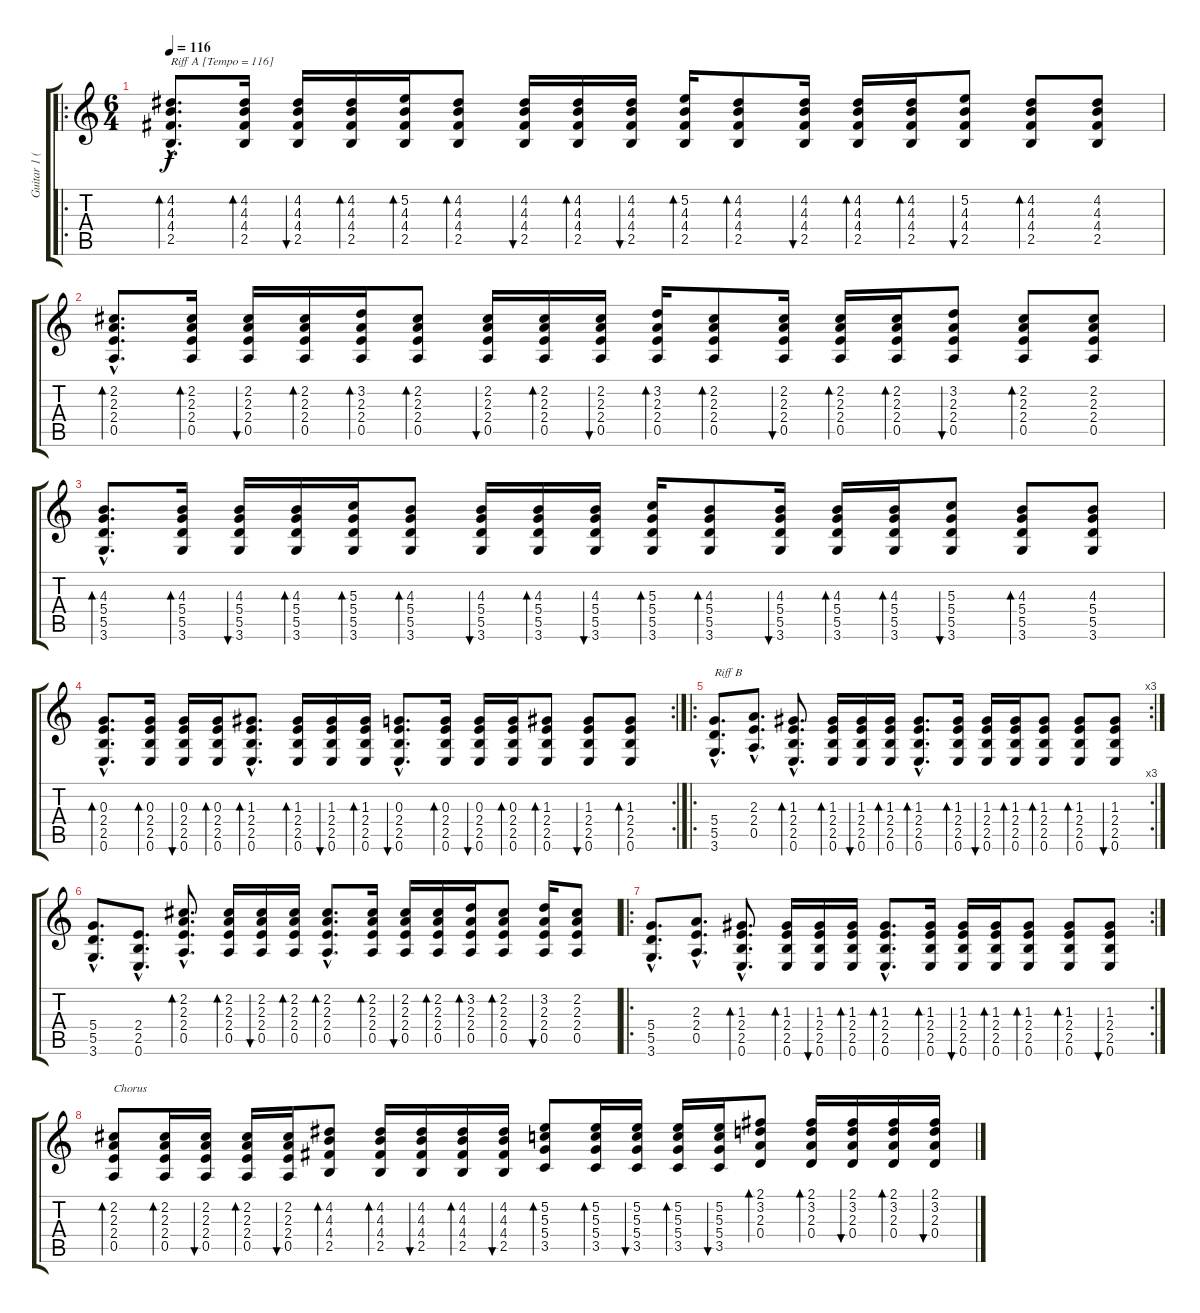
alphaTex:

\track ("Guitar 1 (clean)" "Guitar 1 (") {instrument acousticguitarsteel}
\staff {score tabs}
\tuning (E4 B3 G3 D3 A2 E2) {hide}
\ro
\ts (6 4)
\tempo 116
\clef g2
\ks c
(4.2{hac} 4.3{hac} 4.4{hac} 2.5{hac}).8{d bd 60 txt "Riff A [Tempo = 116]" dy f} (4.2 4.3 4.4 2.5).16{bd 60} (4.2 4.3 4.4 2.5).16{bu 120} (4.2 4.3 4.4 2.5).16{bd 60} (5.2 4.3 4.4 2.5).16{bd 60} (4.2 4.3 4.4 2.5).8{bd 60} (4.2 4.3 4.4 2.5).16{bu 60} (4.2 4.3 4.4 2.5).16{bd 60} (4.2 4.3 4.4 2.5).16{bu 60} (5.2 4.3 4.4 2.5).16{bd 60} (4.2 4.3 4.4 2.5).8{bd 60} (4.2 4.3 4.4 2.5).16{bu 60} (4.2 4.3 4.4 2.5).16{bd 60} (4.2 4.3 4.4 2.5).16{bd 60} (5.2 4.3 4.4 2.5).8{bu 60} (4.2 4.3 4.4 2.5).8{bd 60} (4.2 4.3 4.4 2.5).8 |
(2.2{hac} 2.3{hac} 2.4{hac} 0.5{hac}).8{d bd 60} (2.2 2.3 2.4 0.5).16{bd 60} (2.2 2.3 2.4 0.5).16{bu 120} (2.2 2.3 2.4 0.5).16{bd 60} (3.2 2.3 2.4 0.5).16{bd 60} (2.2 2.3 2.4 0.5).8{bd 60} (2.2 2.3 2.4 0.5).16{bu 60} (2.2 2.3 2.4 0.5).16{bd 60} (2.2 2.3 2.4 0.5).16{bu 60} (3.2 2.3 2.4 0.5).16{bd 60} (2.2 2.3 2.4 0.5).8{bd 60} (2.2 2.3 2.4 0.5).16{bu 60} (2.2 2.3 2.4 0.5).16{bd 60} (2.2 2.3 2.4 0.5).16{bd 60} (3.2 2.3 2.4 0.5).8{bu 60} (2.2 2.3 2.4 0.5).8{bd 60} (2.2 2.3 2.4 0.5).8 |
(4.3{hac} 5.4{hac} 5.5{hac} 3.6{hac}).8{d bd 60} (4.3 5.4 5.5 3.6).16{bd 60} (4.3 5.4 5.5 3.6).16{bu 120} (4.3 5.4 5.5 3.6).16{bd 60} (5.3 5.4 5.5 3.6).16{bd 60} (4.3 5.4 5.5 3.6).8{bd 60} (4.3 5.4 5.5 3.6).16{bu 60} (4.3 5.4 5.5 3.6).16{bd 60} (4.3 5.4 5.5 3.6).16{bu 60} (5.3 5.4 5.5 3.6).16{bd 60} (4.3 5.4 5.5 3.6).8{bd 60} (4.3 5.4 5.5 3.6).16{bu 60} (4.3 5.4 5.5 3.6).16{bd 60} (4.3 5.4 5.5 3.6).16{bd 60} (5.3 5.4 5.5 3.6).8{bu 60} (4.3 5.4 5.5 3.6).8{bd 60} (4.3 5.4 5.5 3.6).8 |
\rc 2
(0.3{hac} 2.4{hac} 2.5{hac} 0.6{hac}).8{d bd 60} (0.3 2.4 2.5 0.6).16{bd 60} (0.3 2.4 2.5 0.6).16{bu 120} (0.3 2.4 2.5 0.6).16{bd 60} (1.3{hac} 2.4{hac} 2.5{hac} 0.6{hac}).8{d bd 60} (1.3 2.4 2.5 0.6).16{bd 60} (1.3 2.4 2.5 0.6).16{bu 60} (1.3 2.4 2.5 0.6).16{bd 60} (0.3{hac} 2.4{hac} 2.5{hac} 0.6{hac}).8{d bu 60} (0.3 2.4 2.5 0.6).16{bd 60} (0.3 2.4 2.5 0.6).16{bu 60} (0.3 2.4 2.5 0.6).16{bd 60} (1.3 2.4 2.5 0.6).8{bd 60} (1.3 2.4 2.5 0.6).8{bu 60} (1.3 2.4 2.5 0.6).8{bd 60} |
\ro
\rc 3
(5.4{hac} 5.5{hac} 3.6{hac}).8{d txt "Riff B"} (2.3{hac} 2.4{hac} 0.5{hac}).8{d} (1.3{hac} 2.4{hac} 2.5{hac} 0.6{hac}).8{d bd 60} (1.3 2.4 2.5 0.6).16{bd 60} (1.3 2.4 2.5 0.6).16{bu 60} (1.3 2.4 2.5 0.6).16{bd 60} (1.3{hac} 2.4{hac} 2.5{hac} 0.6{hac}).8{d bd 60} (1.3 2.4 2.5 0.6).16{bd 60} (1.3 2.4 2.5 0.6).16{bu 60} (1.3 2.4 2.5 0.6).16{bd 60} (1.3 2.4 2.5 0.6).8{bd 60} (1.3 2.4 2.5 0.6).8{bd 60} (1.3 2.4 2.5 0.6).8{bu 60} |
(5.4{hac} 5.5{hac} 3.6{hac}).8{d} (2.4{hac} 2.5{hac} 0.6{hac}).8{d} (2.2{hac} 2.3{hac} 2.4{hac} 0.5{hac}).8{d bd 60} (2.2 2.3 2.4 0.5).16{bd 60} (2.2 2.3 2.4 0.5).16{bu 60} (2.2 2.3 2.4 0.5).16{bd 60} (2.2{hac} 2.3{hac} 2.4{hac} 0.5{hac}).8{d bd 60} (2.2 2.3 2.4 0.5).16{bd 60} (2.2 2.3 2.4 0.5).16{bu 60} (2.2 2.3 2.4 0.5).16{bd 60} (3.2 2.3 2.4 0.5).16{bd 60} (2.2 2.3 2.4 0.5).8{bd 60} (3.2 2.3 2.4 0.5).16{bu 60} (2.2 2.3 2.4 0.5).8 |
\ro
\rc 2
(5.4{hac} 5.5{hac} 3.6{hac}).8{d} (2.3{hac} 2.4{hac} 0.5{hac}).8{d} (1.3{hac} 2.4{hac} 2.5{hac} 0.6{hac}).8{d bd 60} (1.3 2.4 2.5 0.6).16{bd 60} (1.3 2.4 2.5 0.6).16{bu 60} (1.3 2.4 2.5 0.6).16{bd 60} (1.3{hac} 2.4{hac} 2.5{hac} 0.6{hac}).8{d bd 60} (1.3 2.4 2.5 0.6).16{bd 60} (1.3 2.4 2.5 0.6).16{bu 60} (1.3 2.4 2.5 0.6).16{bd 60} (1.3 2.4 2.5 0.6).8{bd 60} (1.3 2.4 2.5 0.6).8{bd 60} (1.3 2.4 2.5 0.6).8{bu 60} |
(2.2 2.3 2.4 0.5).8{bd 60 txt "Chorus"} (2.2 2.3 2.4 0.5).16{bd 60} (2.2 2.3 2.4 0.5).16{bu 60} (2.2 2.3 2.4 0.5).16{bd 60} (2.2 2.3 2.4 0.5).16{bu 60} (4.2 4.3 4.4 2.5).8{bd 60} (4.2 4.3 4.4 2.5).16{bd 60} (4.2 4.3 4.4 2.5).16{bu 60} (4.2 4.3 4.4 2.5).16{bd 60} (4.2 4.3 4.4 2.5).16{bu 60} (5.2 5.3 5.4 3.5).8{bd 60} (5.2 5.3 5.4 3.5).16{bd 60} (5.2 5.3 5.4 3.5).16{bu 60} (5.2 5.3 5.4 3.5).16{bd 60} (5.2 5.3 5.4 3.5).16{bu 60} (2.1 3.2 2.3 0.4).8{bd 60} (2.1 3.2 2.3 0.4).16{bd 60} (2.1 3.2 2.3 0.4).16{bu 60} (2.1 3.2 2.3 0.4).16{bd 30} (2.1 3.2 2.3 0.4).16{bu 30}
